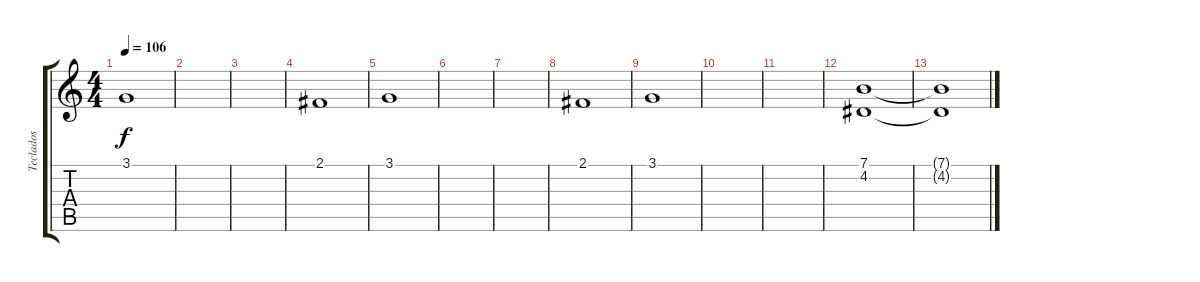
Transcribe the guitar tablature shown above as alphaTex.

\track ("Teclados" "Teclados") {instrument lead3calliope}
\staff {score tabs}
\tuning (E4 B3 G3 D3 A2 E2) {hide}
\ts (4 4)
\tempo 106
\clef g2
\ks c
3.1.1{dy f} |
|
|
2.1.1 |
3.1.1 |
|
|
2.1.1 |
3.1.1 |
|
|
(7.1 4.2).1{volume 0} |
(7.1{t} 4.2{t}).1
